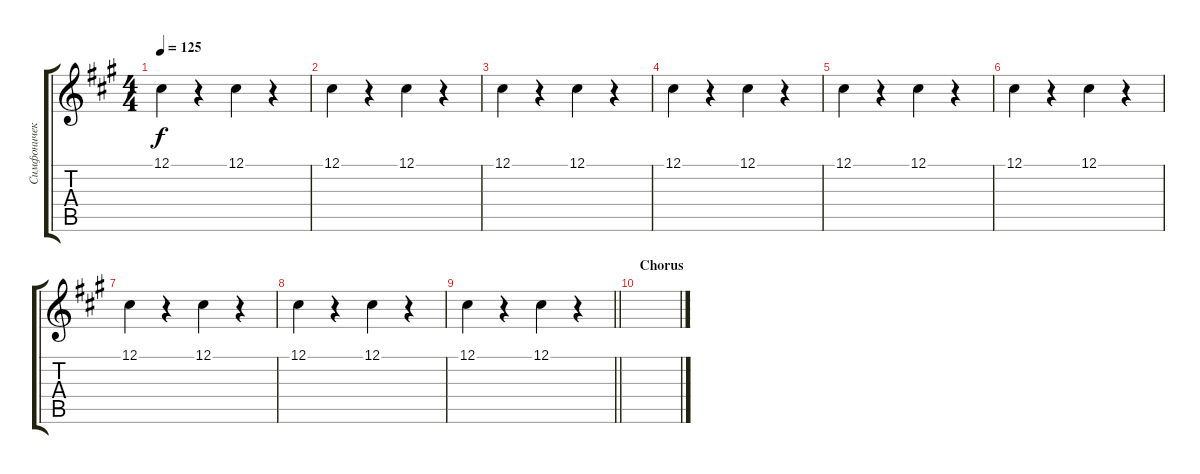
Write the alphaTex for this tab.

\track ("Симфоничекий оркестр" "Симфоничек") {instrument stringensemble1}
\staff {score tabs}
\tuning (Db4 Ab3 E3 B2 Gb2 B1) {hide}
\ts (4 4)
\tempo 125
\clef g2
\ks f#minor
12.1.4{dy f} r.4 12.1.4 r.4 |
12.1.4 r.4 12.1.4 r.4 |
12.1.4 r.4 12.1.4 r.4 |
12.1.4 r.4 12.1.4 r.4 |
12.1.4 r.4 12.1.4 r.4 |
12.1.4 r.4 12.1.4 r.4 |
12.1.4 r.4 12.1.4 r.4 |
12.1.4 r.4 12.1.4 r.4 |
\barLineRight lightlight
12.1.4 r.4 12.1.4 r.4 |
\section ("" "Chorus")
